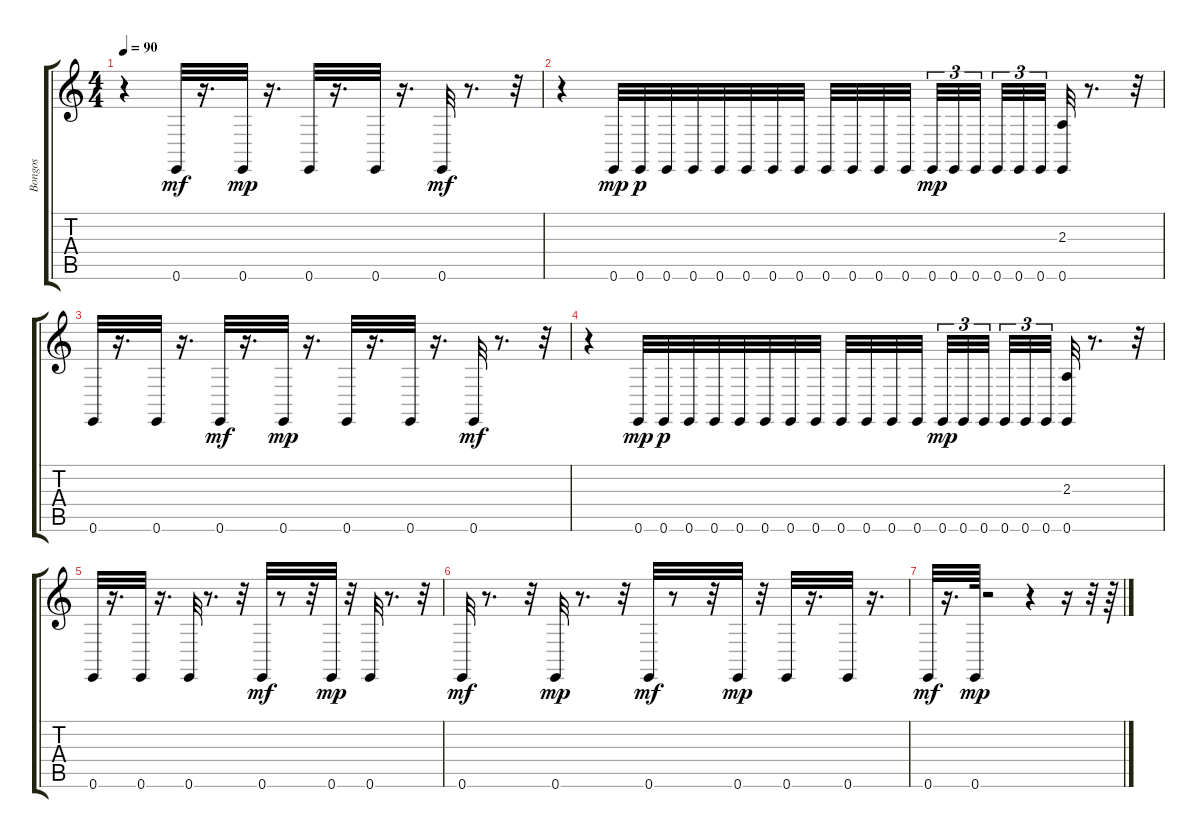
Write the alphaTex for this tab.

\track ("Bongos" "Bongos") {instrument stringensemble1}
\staff {score tabs}
\tuning (E4 B3 G3 D3 A2 E2) {hide}
\ts (4 4)
\tempo 90
\clef g2
\ks c
r.4{dy mf instrument stringensemble1} 0.6.32 r.16{d} 0.6.32{dy mp} r.16{d} 0.6.32 r.16{d} 0.6.32 r.16{d} 0.6.32{dy mf} r.8{d} r.32 |
r.4 0.6.32{dy mp} 0.6.32{dy p} 0.6.32 0.6.32 0.6.32 0.6.32 0.6.32 0.6.32 0.6.32 0.6.32 0.6.32 0.6.32 0.6.32{tu (3 2) dy mp} 0.6.32{tu (3 2)} 0.6.32{tu (3 2)} 0.6.32{tu (3 2)} 0.6.32{tu (3 2)} 0.6.32{tu (3 2)} (2.3 0.6).32 r.8{d} r.32 |
0.6.32 r.16{d} 0.6.32 r.16{d} 0.6.32{dy mf} r.16{d} 0.6.32{dy mp} r.16{d} 0.6.32 r.16{d} 0.6.32 r.16{d} 0.6.32{dy mf} r.8{d} r.32 |
r.4 0.6.32{dy mp} 0.6.32{dy p} 0.6.32 0.6.32 0.6.32 0.6.32 0.6.32 0.6.32 0.6.32 0.6.32 0.6.32 0.6.32 0.6.32{tu (3 2) dy mp} 0.6.32{tu (3 2)} 0.6.32{tu (3 2)} 0.6.32{tu (3 2)} 0.6.32{tu (3 2)} 0.6.32{tu (3 2)} (2.3 0.6).32 r.8{d} r.32 |
0.6.32 r.16{d} 0.6.32 r.16{d} 0.6.32 r.8{d} r.32 0.6.32{dy mf} r.8 r.32 0.6.32{dy mp} r.32 0.6.32 r.8{d} r.32 |
0.6.32{dy mf} r.8{d} r.32 0.6.32{dy mp} r.8{d} r.32 0.6.32{dy mf} r.8 r.32 0.6.32{dy mp} r.32 0.6.32 r.16{d} 0.6.32 r.16{d} |
0.6.32{dy mf} r.16{d} 0.6.64{dy mp} r.2 r.4 r.16 r.32 r.64
